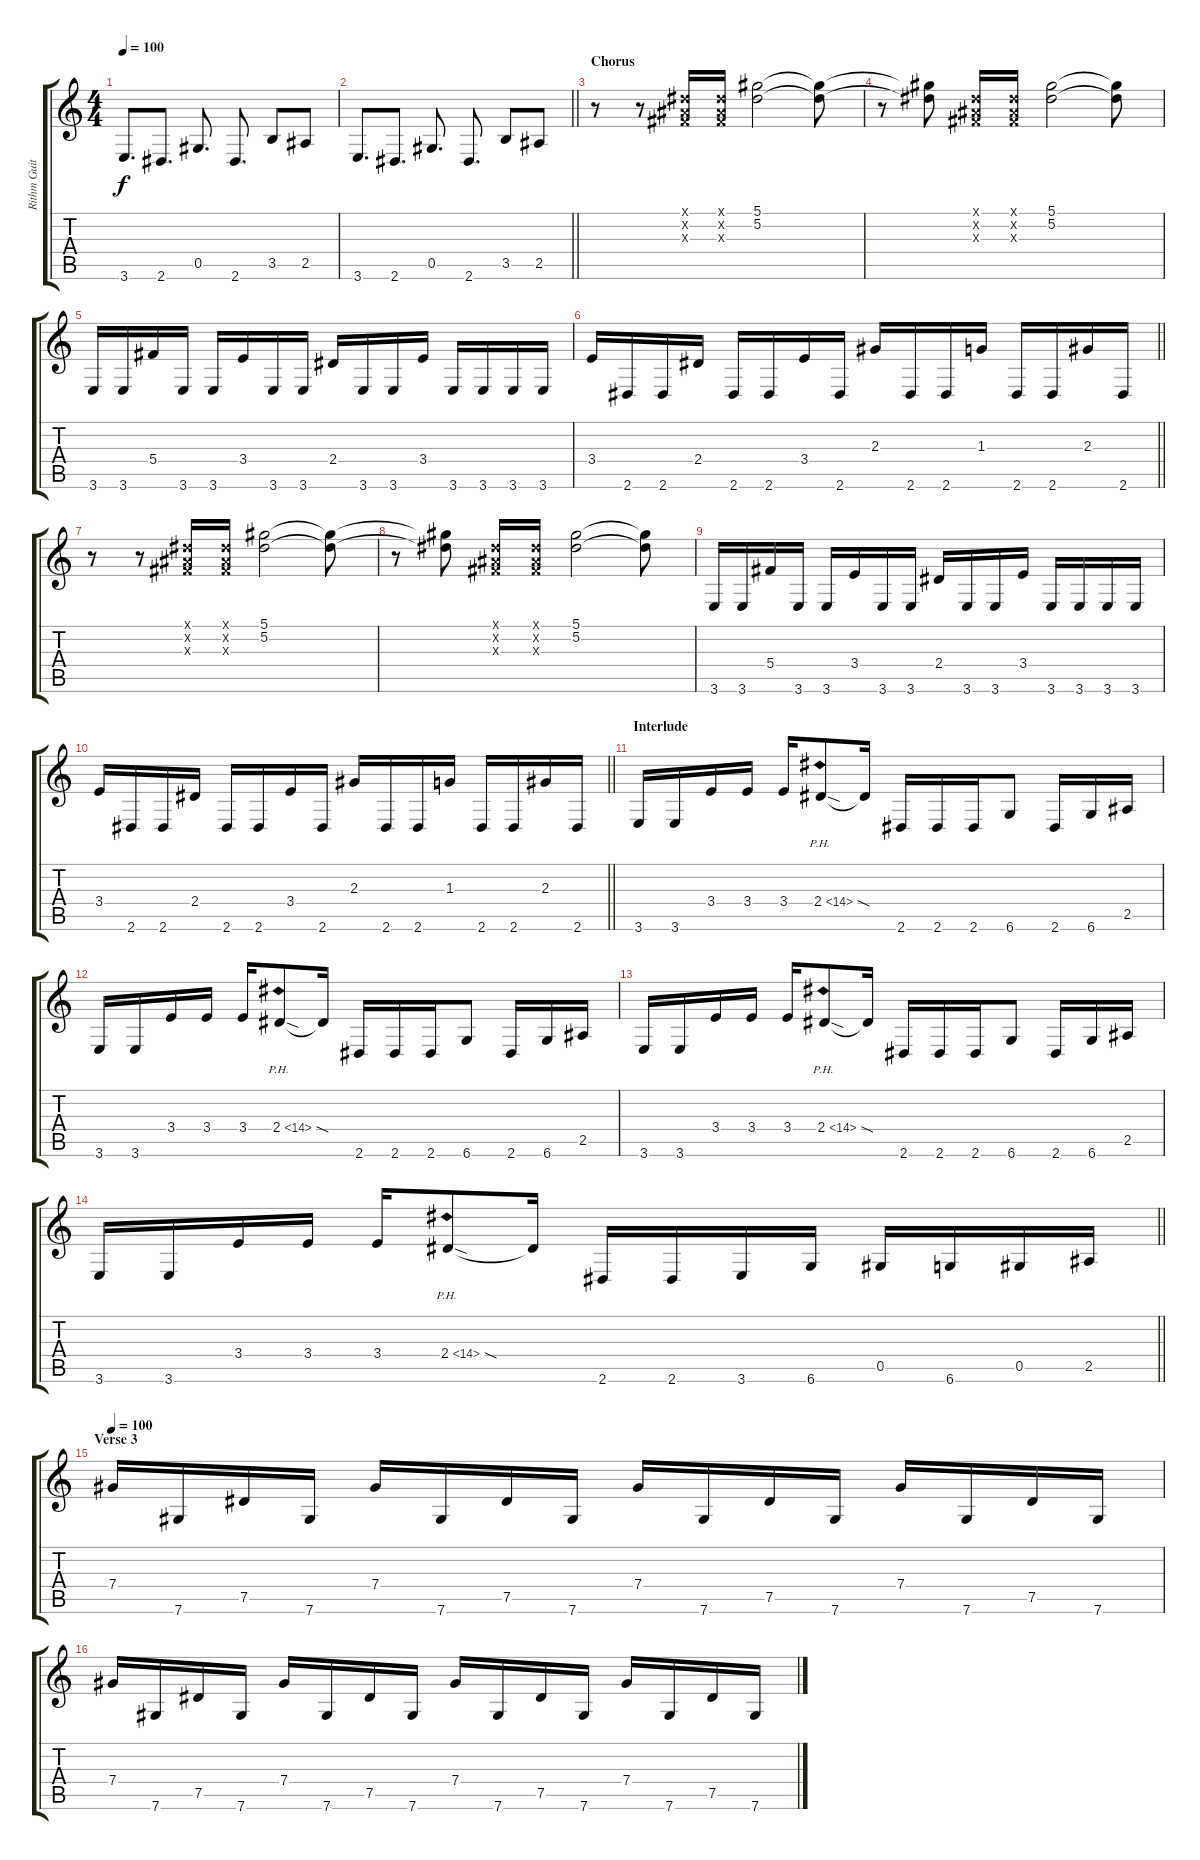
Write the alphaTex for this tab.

\track ("Rithm Guitar 2" "Rithm Guit") {instrument distortionguitar}
\staff {score tabs}
\tuning (Eb4 Bb3 Gb3 Db3 Ab2 Db2) {hide}
\ts (4 4)
\tempo 100
\clef g2
\ks c
3.6.8{d dy f} 2.6.8{d} 0.5.8{d} 2.6.8{d} 3.5.8 2.5.8 |
\barLineRight lightlight
3.6.8{d} 2.6.8{d} 0.5.8{d} 2.6.8{d} 3.5.8 2.5.8 |
\section ("" "Chorus")
r.8 r.8 (0.1{x} 0.2{x} 0.3{x}).16 (0.1{x} 0.2{x} 0.3{x}).16 (5.1 5.2).2 (5.1{t} 5.2{t}).8 |
r.8 (5.1{t} 5.2{t}).8 (0.1{x} 0.2{x} 0.3{x}).16 (0.1{x} 0.2{x} 0.3{x}).16 (5.1 5.2).2 (5.1{t} 5.2{t}).8 |
3.6.16 3.6.16 5.4.16 3.6.16 3.6.16 3.4.16 3.6.16 3.6.16 2.4.16 3.6.16 3.6.16 3.4.16 3.6.16 3.6.16 3.6.16 3.6.16 |
\barLineRight lightlight
3.4.16 2.6.16 2.6.16 2.4.16 2.6.16 2.6.16 3.4.16 2.6.16 2.3.16 2.6.16 2.6.16 1.3.16 2.6.16 2.6.16 2.3.16 2.6.16 |
r.8 r.8 (0.1{x} 0.2{x} 0.3{x}).16 (0.1{x} 0.2{x} 0.3{x}).16 (5.1 5.2).2 (5.1{t} 5.2{t}).8 |
r.8 (5.1{t} 5.2{t}).8 (0.1{x} 0.2{x} 0.3{x}).16 (0.1{x} 0.2{x} 0.3{x}).16 (5.1 5.2).2 (5.1{t} 5.2{t}).8 |
3.6.16 3.6.16 5.4.16 3.6.16 3.6.16 3.4.16 3.6.16 3.6.16 2.4.16 3.6.16 3.6.16 3.4.16 3.6.16 3.6.16 3.6.16 3.6.16 |
\barLineRight lightlight
3.4.16 2.6.16 2.6.16 2.4.16 2.6.16 2.6.16 3.4.16 2.6.16 2.3.16 2.6.16 2.6.16 1.3.16 2.6.16 2.6.16 2.3.16 2.6.16 |
\section ("" "Interlude")
3.6.16 3.6.16 3.4.16 3.4.16 3.4.16 2.4{ph 12 sod}.8 2.4{t}.16 2.6.16 2.6.16 2.6.16 6.6.8 2.6.16 6.6.16 2.5.16 |
3.6.16 3.6.16 3.4.16 3.4.16 3.4.16 2.4{ph 12 sod}.8 2.4{t}.16 2.6.16 2.6.16 2.6.16 6.6.8 2.6.16 6.6.16 2.5.16 |
3.6.16 3.6.16 3.4.16 3.4.16 3.4.16 2.4{ph 12 sod}.8 2.4{t}.16 2.6.16 2.6.16 2.6.16 6.6.8 2.6.16 6.6.16 2.5.16 |
\barLineRight lightlight
3.6.16 3.6.16 3.4.16 3.4.16 3.4.16 2.4{ph 12 sod}.8 2.4{t}.16 2.6.16 2.6.16 3.6.16 6.6.16 0.5.16 6.6.16 0.5.16 2.5.16 |
\section ("" "Verse 3")
\tempo 100
7.4.16 7.6.16 7.5.16 7.6.16 7.4.16 7.6.16 7.5.16 7.6.16 7.4.16 7.6.16 7.5.16 7.6.16 7.4.16 7.6.16 7.5.16 7.6.16 |
7.4.16 7.6.16 7.5.16 7.6.16 7.4.16 7.6.16 7.5.16 7.6.16 7.4.16 7.6.16 7.5.16 7.6.16 7.4.16 7.6.16 7.5.16 7.6.16
